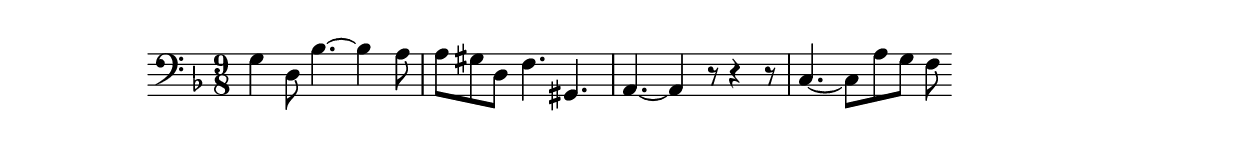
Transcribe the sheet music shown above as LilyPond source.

\version "1.7.6"
\header {
texidoc = "Ties should not collide with dots."
}

\score{\notes{\time 9/8 \key f \major\clef bass
  g4 d8 bes4.  ~    bes4    a8    \bar "|"
  a8    gis8    d8 f4.    gis,4.    \bar "|"
  a,4.   ~    a,4    r8   r4   r8   \bar "|"
  c4.   ~    c8    a8    g8    f8
}}

%% new-chords-done %%
